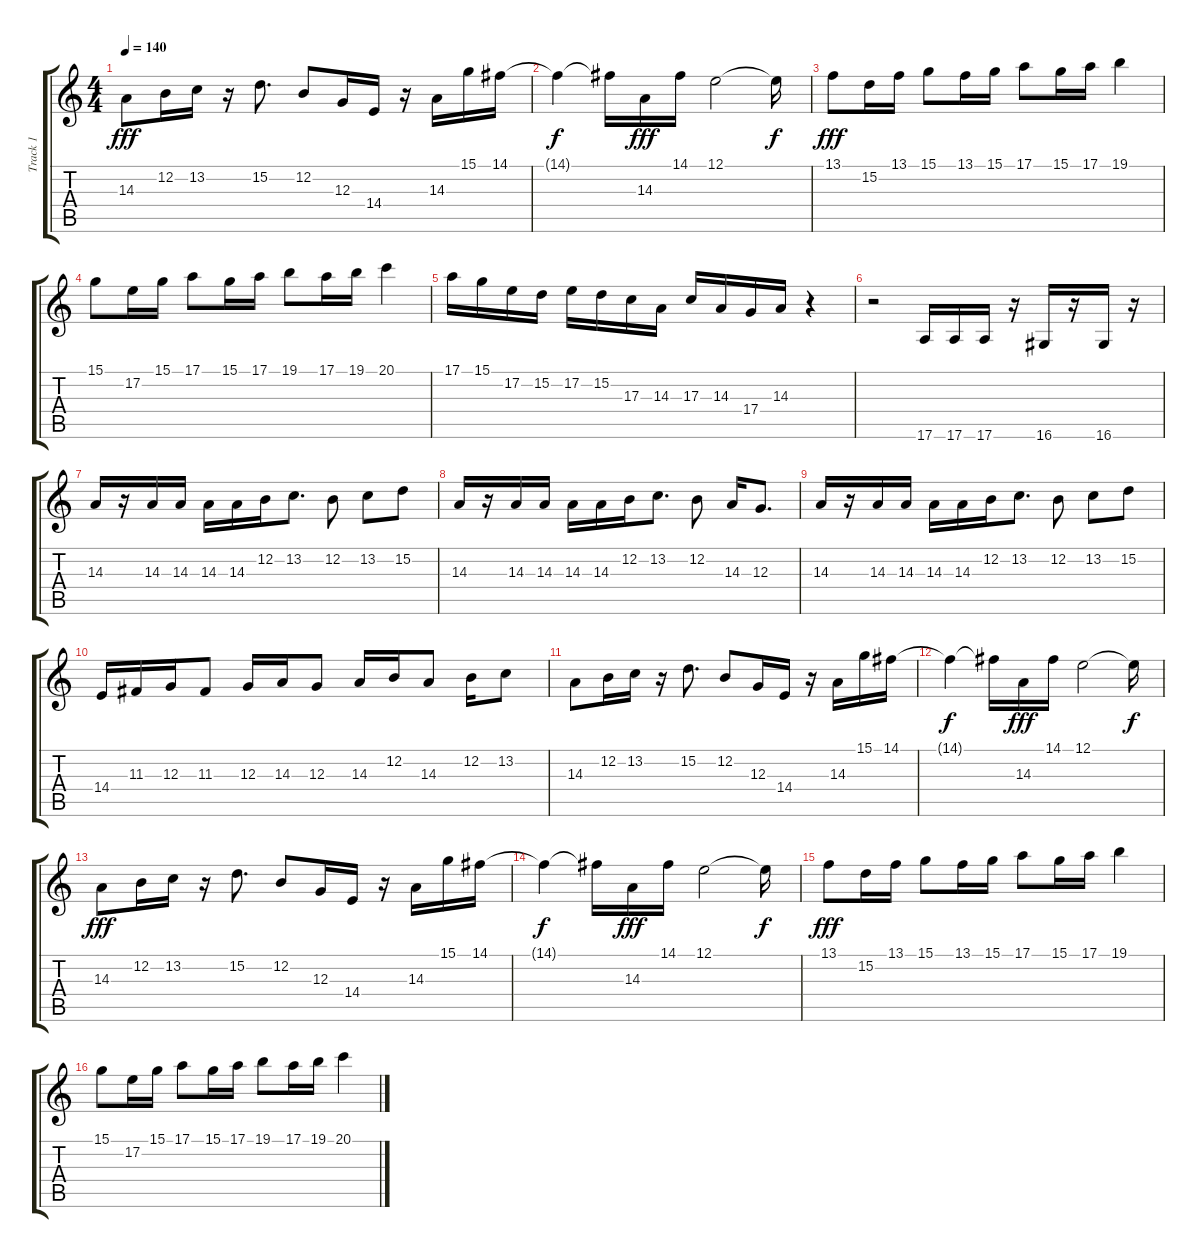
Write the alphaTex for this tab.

\track ("Track 1" "Track 1") {instrument lead2sawtooth}
\staff {score tabs}
\tuning (E4 B3 G3 D3 A2 E2) {hide}
\ts (4 4)
\tempo 140
\clef g2
\ks c
14.3.8{dy fff} 12.2.16 13.2.16 r.16 15.2.8{d} 12.2.8 12.3.16 14.4.16 r.16 14.3.16 15.1.16 14.1.16 |
14.1{t}.4{dy f} 14.1{t}.16 14.3.16{dy fff} 14.1.16 12.1.2 12.1{t}.16{dy f} |
13.1.8{dy fff} 15.2.16 13.1.16 15.1.8 13.1.16 15.1.16 17.1.8 15.1.16 17.1.16 19.1.4 |
15.1.8 17.2.16 15.1.16 17.1.8 15.1.16 17.1.16 19.1.8 17.1.16 19.1.16 20.1.4 |
17.1.16 15.1.16 17.2.16 15.2.16 17.2.16 15.2.16 17.3.16 14.3.16 17.3.16 14.3.16 17.4.16 14.3.16 r.4 |
r.2 17.6.16 17.6.16 17.6.16 r.16 16.6.16 r.16 16.6.16 r.16 |
14.3.16 r.16 14.3.16 14.3.16 14.3.16 14.3.16 12.2.16 13.2.8{d} 12.2.8 13.2.8 15.2.8 |
14.3.16 r.16 14.3.16 14.3.16 14.3.16 14.3.16 12.2.16 13.2.8{d} 12.2.8 14.3.16 12.3.8{d} |
14.3.16 r.16 14.3.16 14.3.16 14.3.16 14.3.16 12.2.16 13.2.8{d} 12.2.8 13.2.8 15.2.8 |
14.4.16 11.3.16 12.3.16 11.3.8 12.3.16 14.3.16 12.3.8 14.3.16 12.2.16 14.3.8 12.2.16 13.2.8 |
14.3.8 12.2.16 13.2.16 r.16 15.2.8{d} 12.2.8 12.3.16 14.4.16 r.16 14.3.16 15.1.16 14.1.16 |
14.1{t}.4{dy f} 14.1{t}.16 14.3.16{dy fff} 14.1.16 12.1.2 12.1{t}.16{dy f} |
14.3.8{dy fff} 12.2.16 13.2.16 r.16 15.2.8{d} 12.2.8 12.3.16 14.4.16 r.16 14.3.16 15.1.16 14.1.16 |
14.1{t}.4{dy f} 14.1{t}.16 14.3.16{dy fff} 14.1.16 12.1.2 12.1{t}.16{dy f} |
13.1.8{dy fff} 15.2.16 13.1.16 15.1.8 13.1.16 15.1.16 17.1.8 15.1.16 17.1.16 19.1.4 |
15.1.8 17.2.16 15.1.16 17.1.8 15.1.16 17.1.16 19.1.8 17.1.16 19.1.16 20.1.4
